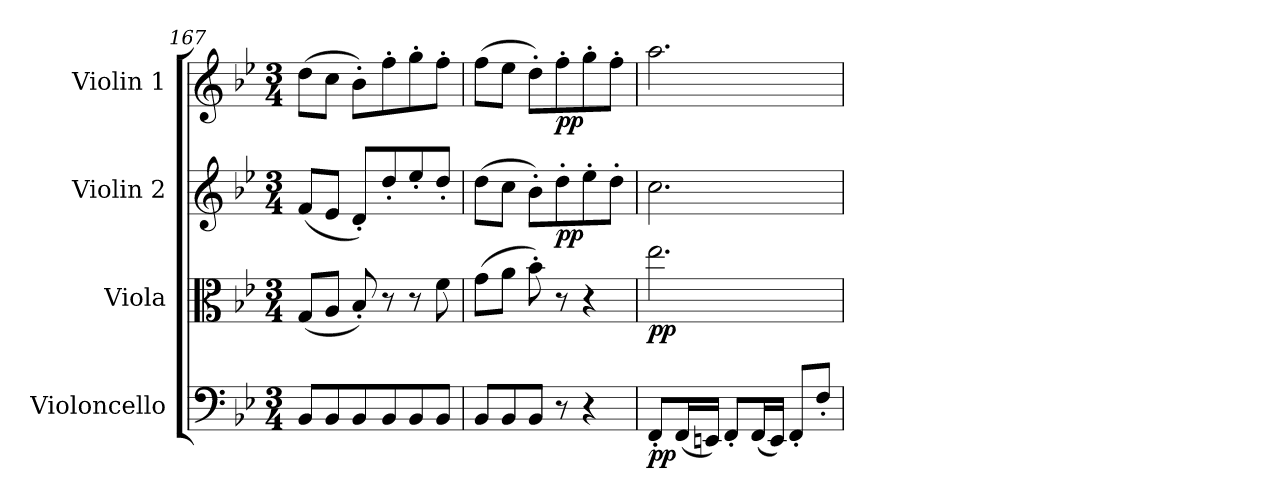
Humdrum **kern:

**kern	**dynam	**kern	**dynam	**kern	**dynam	**kern	**dynam
*part4	*part4	*part3	*part3	*part2	*part2	*part1	*part1
*staff4	*staff4	*staff3	*staff3	*staff2	*staff2	*staff1	*staff1
*I"Violoncello	*	*I"Viola	*	*I"Violin 2	*	*I"Violin 1	*
*I'Vc	*	*I'Vla	*	*I'Vln	*	*I'Vln	*
*clefF4	*	*clefC3	*	*clefG2	*	*clefG2	*
*k[b-e-]	*	*k[b-e-]	*	*k[b-e-]	*	*k[b-e-]	*
*M3/4	*	*M3/4	*	*M3/4	*	*M3/4	*
=167	=167	=167	=167	=167	=167	=167	=167
8BB-/L	.	(8G/L	.	(8f/L	.	(8dd\L	.
8BB-/	.	8A/J	.	8e-/J	.	8cc\J	.
8BB-/	.	8B-'/)	.	8d'/L)	.	8b-'\L)	.
8BB-/	.	8r	.	8dd'/	.	8ff'\	.
8BB-/	.	8r	.	8ee-'/	.	8gg'\	.
8BB-/J	.	8f\	.	8dd'/J	.	8ff'\J	.
=168	=168	=168	=168	=168	=168	=168	=168
8BB-/L	.	(8g\L	.	(8dd\L	.	(8ff\L	.
8BB-/	.	8a\J	.	8cc\J	.	8ee-\J	.
8BB-/J	.	8b-'\)	.	8b-'\L)	.	8dd'\L)	.
!	!	!	!	!	!LO:DY:b	!	!LO:DY:b
8r	.	8r	.	8dd'\	pp	8ff'\	pp
4r	.	4r	.	8ee-'\	.	8gg'\	.
.	.	.	.	8dd'\J	.	8ff'\J	.
=169	=169	=169	=169	=169	=169	=169	=169
!	!LO:DY:b	!	!LO:DY:b	!	!	!	!
8FF'/L	pp	2.ee-\	pp	2.cc\	.	2.aa\	.
(16FF/L	.	.	.	.	.	.	.
16EEn/JJ)	.	.	.	.	.	.	.
8FF'/L	.	.	.	.	.	.	.
(16FF/L	.	.	.	.	.	.	.
16EE/JJ)	.	.	.	.	.	.	.
8FF'/L	.	.	.	.	.	.	.
8F'/J	.	.	.	.	.	.	.
=	=	=	=	=	=	=	=
*-	*-	*-	*-	*-	*-	*-	*-
